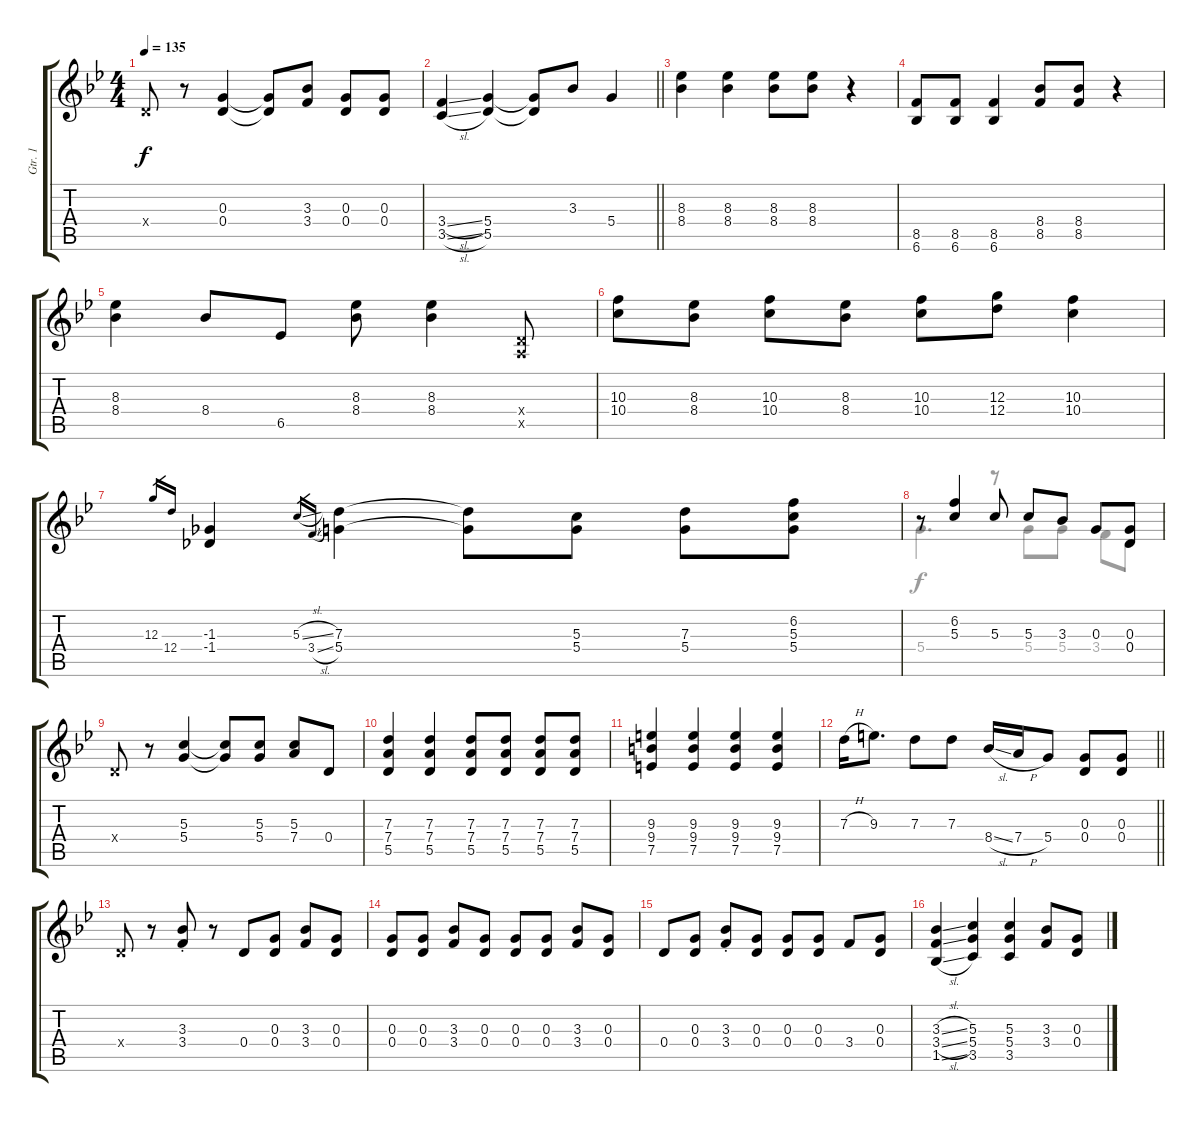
\track ("Gtr. 1" "Gtr. 1") {instrument overdrivenguitar}
\staff {score tabs}
\tuning (E4 B3 G3 D3 A2 E2) {hide}
\voice
\ts (4 4)
\tempo 135
\clef g2
\ks bb
0.4{x}.8{dy f} r.8 (0.3 0.4).4 (0.3{t} 0.4{t}).8 (3.3 3.4).8 (0.3 0.4).8 (0.3 0.4).8 |
\barLineRight lightlight
(3.4{sl} 3.5{sl}).4 (5.4 5.5).4 (5.4{t} 5.5{t}).8 3.3.8 5.4.4 |
(8.3 8.4).4 (8.3 8.4).4 (8.3 8.4).8 (8.3 8.4).8 r.4 |
(8.5 6.6).8 (8.5 6.6).8 (8.5 6.6).4 (8.4 8.5).8 (8.4 8.5).8 r.4 |
(8.3 8.4).4 8.4.8 6.5.8 (8.3 8.4).8 (8.3 8.4).4 (0.4{x} 0.5{x}).8 |
(10.3 10.4).8 (8.3 8.4).8 (10.3 10.4).8 (8.3 8.4).8 (10.3 10.4).8 (12.3 12.4).8 (10.3 10.4).4 |
12.3.16{gr} 12.4.16{gr} (-1.3 -1.4).4 5.3{sl}.16{gr} 3.4{sl}.16{gr} (7.3 5.4).4 (7.3{t} 5.4{t}).8 (5.3 5.4).8 (7.3 5.4).8 (6.2 5.3 5.4).8 |
r.8 (6.2 5.3).4 5.3.8 5.3.8 3.3.8 0.3.8 (0.3 0.4).8 |
0.4{x}.8 r.8 (5.3 5.4).4 (5.3{t} 5.4{t}).8 (5.3 5.4).8 (5.3 7.4).8 0.4.8 |
(7.3 7.4 5.5).4 (7.3 7.4 5.5).4 (7.3 7.4 5.5).8 (7.3 7.4 5.5).8 (7.3 7.4 5.5).8 (7.3 7.4 5.5).8 |
(9.3 9.4 7.5).4 (9.3 9.4 7.5).4 (9.3 9.4 7.5).4 (9.3 9.4 7.5).4 |
\barLineRight lightlight
7.3{h}.16 9.3.8{d} 7.3.8 7.3.8 8.4{sl}.16 7.4{h}.16 5.4.8 (0.3 0.4).8 (0.3 0.4).8 |
0.4{x}.8 r.8 (3.3{st} 3.4{st}).8 r.8 0.4.8 (0.3 0.4).8 (3.3 3.4).8 (0.3 0.4).8 |
(0.3 0.4).8 (0.3 0.4).8 (3.3 3.4).8 (0.3 0.4).8 (0.3 0.4).8 (0.3 0.4).8 (3.3 3.4).8 (0.3 0.4).8 |
0.4.8 (0.3 0.4).8 (3.3{st} 3.4{st}).8 (0.3 0.4).8 (0.3 0.4).8 (0.3 0.4).8 3.4.8 (0.3 0.4).8 |
(3.3{sl} 3.4{sl} 1.5{sl}).4 (5.3 5.4 3.5).4 (5.3 5.4 3.5).4 (3.3 3.4).8 (0.3 0.4).8
\voice
\clef g2
\ottava regular
\simile none
\ks bb
|
\barLineRight lightlight
|
|
|
|
|
|
5.4.4{d} r.8 5.4.8 5.4.8 3.4.8 0.4.8 |
|
|
|
\barLineRight lightlight
|
|
|
|
